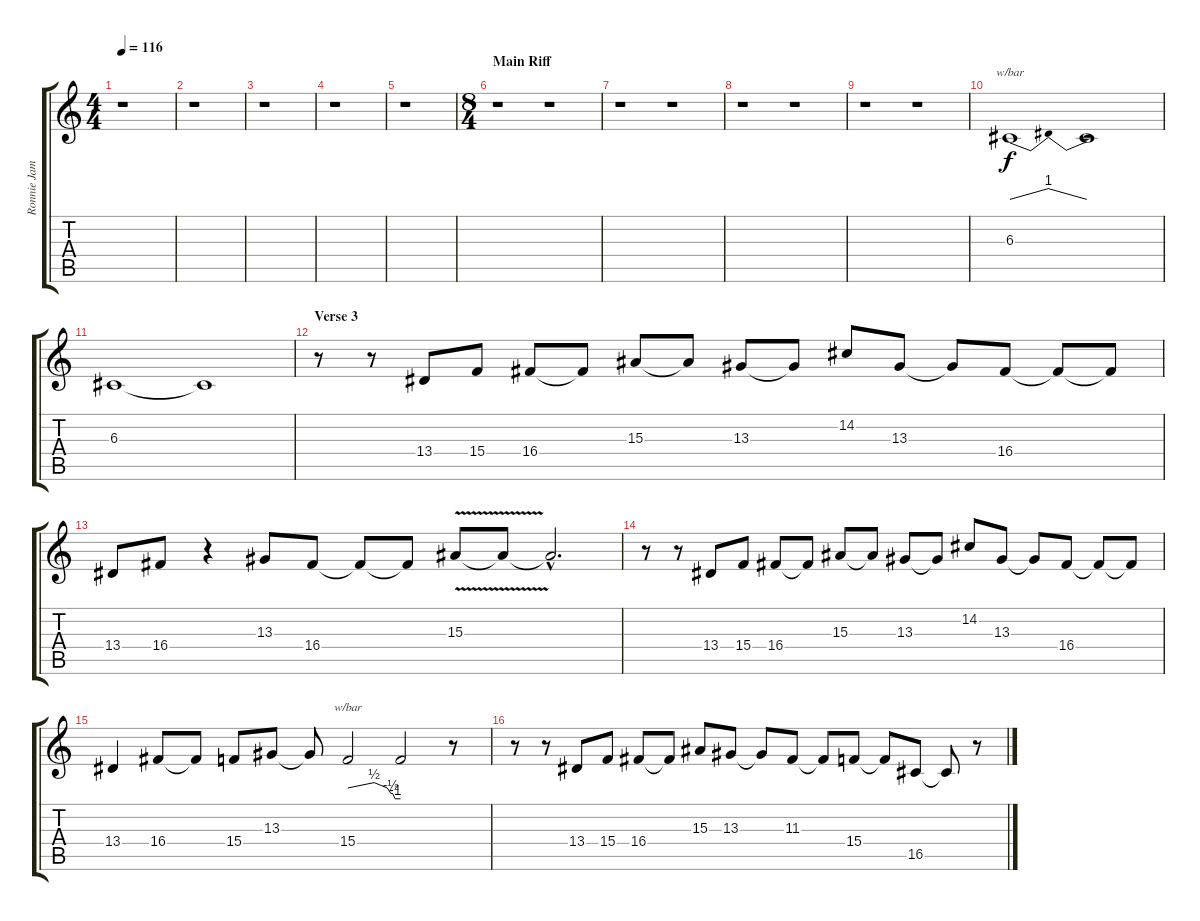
\track ("Ronnie James Dio - Vocals" "Ronnie Jam") {instrument cello}
\staff {score tabs}
\tuning (E4 B3 G3 D3 A2 E2) {hide}
\ts (4 4)
\tempo 116
\clef g2
\ks c
r.1{dy f} |
r.1 |
r.1 |
r.1 |
r.1 |
\ts (8 4)
\section ("" "Main Riff")
r.1 r.1 |
r.1 r.1 |
r.1 r.1 |
r.1 r.1 |
6.3.1{tbe (dip default 0 0 30 4 60 0)} 6.3{t}.1 |
6.3.1 6.3{t}.1 |
\section ("" "Verse 3")
r.8 r.8 13.4.8 15.4.8 16.4.8 16.4{t}.8 15.3.8 15.3{t}.8 13.3.8 13.3{t}.8 14.2.8 13.3.8 13.3{t}.8 16.4.8 16.4{t}.8 16.4{t}.8 |
13.4.8 16.4.8 r.4 13.3.8 16.4.8 16.4{t}.8 16.4{t}.8 15.3{v}.8 15.3{t}.8 15.3{hac t}.2{d} |
r.8 r.8 13.4.8 15.4.8 16.4.8 16.4{t}.8 15.3.8 15.3{t}.8 13.3.8 13.3{t}.8 14.2.8 13.3.8 13.3{t}.8 16.4.8 16.4{t}.8 16.4{t}.8 |
13.4.4 16.4.8 16.4{t}.8 15.4.8 13.3.8 13.3{t}.8 15.4.2{tbe (custom default 0 0 30 2 45 0 49 -2 51 -2 54 -4 60 -4)} 15.4{t}.2 r.8 |
r.8 r.8 13.4.8 15.4.8 16.4.8 16.4{t}.8 15.3.8 13.3.8 13.3{t}.8 11.3.8 11.3{t}.8 15.4.8 15.4{t}.8 16.5.8 16.5{t}.8 r.8
